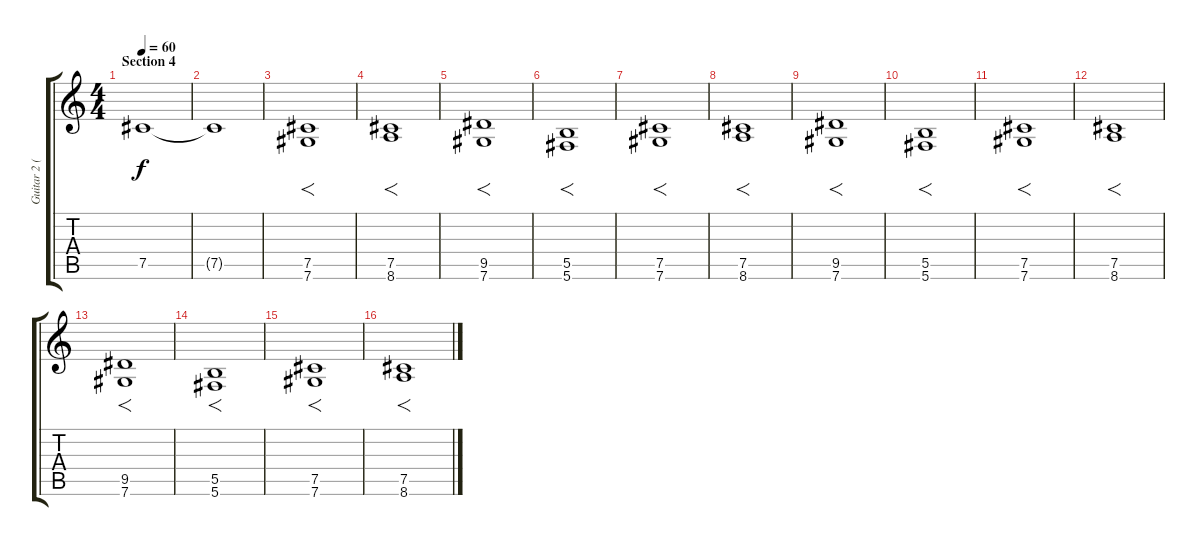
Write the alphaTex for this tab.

\track ("Guitar 2 (Distortion)" "Guitar 2 (") {instrument distortionguitar}
\staff {score tabs}
\tuning (Db4 Ab3 E3 B2 Gb2 Db2) {hide}
\ts (4 4)
\section ("" "Section 4")
\tempo 60
\clef g2
\ks c
7.5.1{dy f volume 4} |
7.5{t}.1 |
(7.5 7.6).1{f volume 12} |
(7.5 8.6).1{f} |
(9.5 7.6).1{f} |
(5.5 5.6).1{f} |
(7.5 7.6).1{f} |
(7.5 8.6).1{f} |
(9.5 7.6).1{f} |
(5.5 5.6).1{f} |
(7.5 7.6).1{f} |
(7.5 8.6).1{f} |
(9.5 7.6).1{f} |
(5.5 5.6).1{f} |
(7.5 7.6).1{f} |
(7.5 8.6).1{f}
